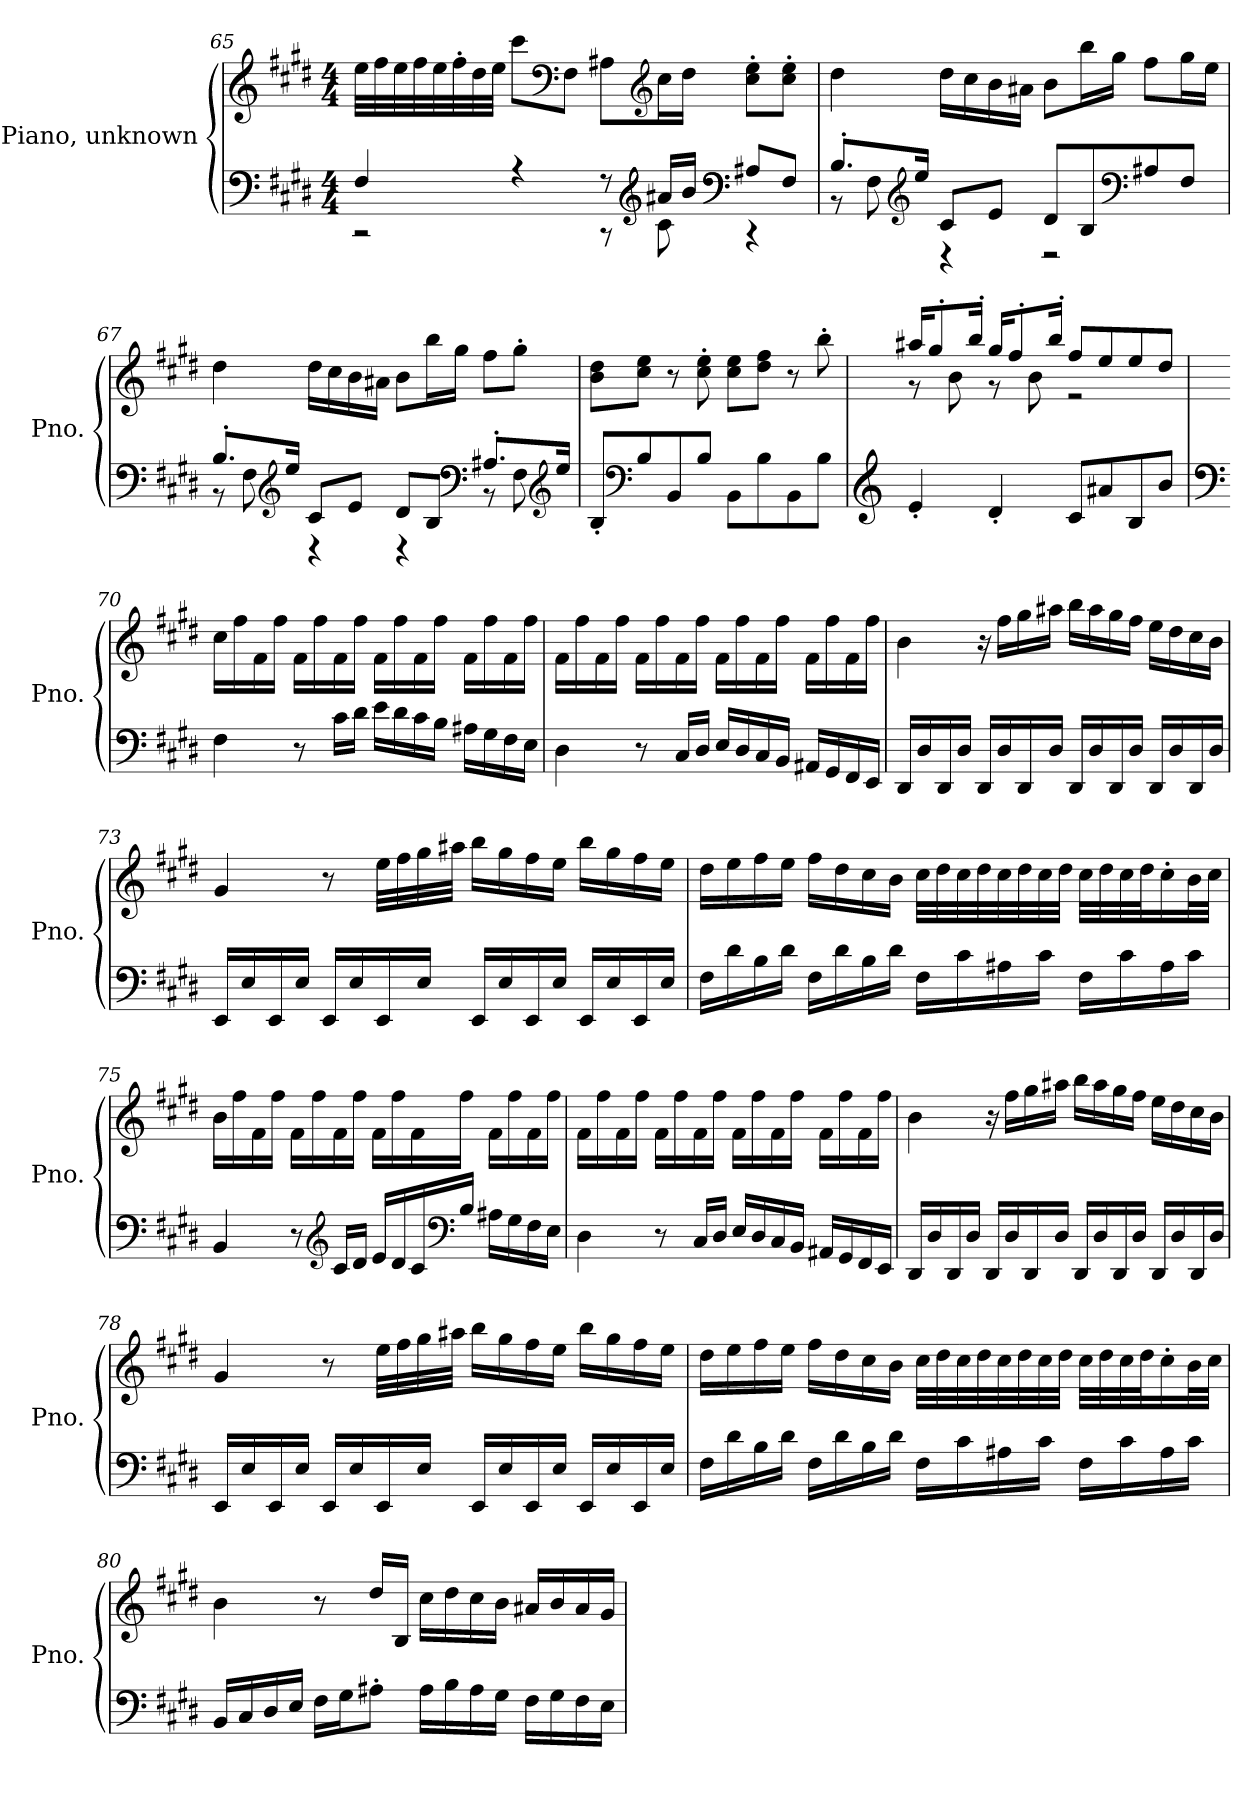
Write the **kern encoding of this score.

**kern	**kern
*part1	*part1
*staff2	*staff1
*I"Piano, unknown	*
*I'Pno.	*
*clefF4	*clefG2
*k[f#c#g#d#]	*k[f#c#g#d#]
*M4/4	*M4/4
=65	=65
*^	*
4F#/	2r	32ee\LLL
.	.	32ff#\
.	.	32ee\
.	.	32ff#\
.	.	32ee\
.	.	32ff#'\
.	.	32dd#\
.	.	32ee\JJJ
4r	.	8ccc#\L
*	*	*clefF4
.	.	8F#\J
8r	8r	8A#X\L
*clefG2	*	*clefG2
16a#X/LL	8c#\	16cc#\L
16b/JJ	.	16dd#\JJ
*clefF4	*	*
8A#X/L	4r	8cc#\' 8ee\'L
8F#/J	.	8cc#\' 8ee\'J
!!LO:LB:g=z
=66	=66	=66
8.B'/L	8r	4dd#\
.	8F#\	.
*clefG2	*	*
16ee/Jk	.	.
8c#/L	4r	16dd#\LL
.	.	16cc#\
8e/J	.	16b\
.	.	16a#X\JJ
8d#/L	2r	8b\L
8B/	.	16bb\L
.	.	16gg#\JJ
*clefF4	*	*
8A#X/	.	8ff#\L
8F#/J	.	16gg#\L
.	.	16ee\JJ
=67	=67	=67
8.B'/L	8r	4dd#\
.	8F#\	.
*clefG2	*	*
16ee/Jk	.	.
8c#/L	4r	16dd#\LL
.	.	16cc#\
8e/J	.	16b\
.	.	16a#X\JJ
8d#/L	4r	8b\L
8B/J	.	16bb\L
.	.	16gg#\JJ
*clefF4	*	*
8.A#X'/L	8r	8ff#\L
.	8F#\	8gg#'\J
*clefG2	*	*
16ee/Jk	.	.
*v	*v	*
!!LO:LB:g=z
=68	=68
8B'/L	8b\ 8dd#\L
*clefF4	*
8B/	8cc#\ 8ee\J
8BB/	8r
8B/J	8cc#\' 8ee\'
8BB\L	8cc#\ 8ee\L
8B\	8dd#\ 8ff#\J
8BB\	8r
8B\J	8bb'\
=69	=69
*clefG2	*
*	*^
4e'/	16aa#X/KL	8r
.	8gg#'/	.
.	.	8b\
.	16bb'/Jk	.
4d#'/	16gg#/KL	8r
.	8ff#'/	.
.	.	8b\
.	16bb'/Jk	.
8c#/L	8ff#/L	2r
8a#X/	8ee/	.
8B/	8ee/	.
8b/J	8dd#/J	.
*	*v	*v
=70	=70
*clefF4	*
4F#\	16cc#\LL
.	16ff#\
.	16f#\
.	16ff#\JJ
8r	16f#\LL
.	16ff#\
16c#\LL	16f#\
16d#\JJ	16ff#\JJ
16e\LL	16f#\LL
16d#\	16ff#\
16c#\	16f#\
16B\JJ	16ff#\JJ
16A#X\LL	16f#\LL
16G#\	16ff#\
16F#\	16f#\
16E\JJ	16ff#\JJ
!!LO:LB:g=z
=71	=71
4D#\	16f#\LL
.	16ff#\
.	16f#\
.	16ff#\JJ
8r	16f#\LL
.	16ff#\
16C#/LL	16f#\
16D#/JJ	16ff#\JJ
16E/LL	16f#\LL
16D#/	16ff#\
16C#/	16f#\
16BB/JJ	16ff#\JJ
16AA#X/LL	16f#\LL
16GG#/	16ff#\
16FF#/	16f#\
16EE/JJ	16ff#\JJ
=72	=72
16DD#/LL	4b\
16D#/	.
16DD#/	.
16D#/JJ	.
16DD#/LL	16r
16D#/	16ff#\LL
16DD#/	16gg#\
16D#/JJ	16aa#X\JJ
16DD#/LL	16bb\LL
16D#/	16aa#\
16DD#/	16gg#\
16D#/JJ	16ff#\JJ
16DD#/LL	16ee\LL
16D#/	16dd#\
16DD#/	16cc#\
16D#/JJ	16b\JJ
!!LO:LB:g=z
=73	=73
16EE/LL	4g#/
16E/	.
16EE/	.
16E/JJ	.
16EE/LL	8r
16E/	.
16EE/	32ee\LLL
.	32ff#\
16E/JJ	32gg#\
.	32aa#X\JJJ
16EE/LL	16bb\LL
16E/	16gg#\
16EE/	16ff#\
16E/JJ	16ee\JJ
16EE/LL	16bb\LL
16E/	16gg#\
16EE/	16ff#\
16E/JJ	16ee\JJ
=74	=74
16F#\LL	16dd#\LL
16d#\	16ee\
16B\	16ff#\
16d#\JJ	16ee\JJ
16F#\LL	16ff#\LL
16d#\	16dd#\
16B\	16cc#\
16d#\JJ	16b\JJ
16F#\LL	32cc#\LLL
.	32dd#\
16c#\	32cc#\
.	32dd#\
16A#X\	32cc#\
.	32dd#\
16c#\JJ	32cc#\
.	32dd#\JJJ
16F#\LL	32cc#\LLL
.	32dd#\
16c#\	32cc#\
.	32dd#\J
16A#\	16cc#'\
16c#\JJ	32b\L
.	32cc#\JJJ
!!LO:PB:g=z
=75	=75
4BB/	16b\LL
.	16ff#\
.	16f#\
.	16ff#\JJ
8r	16f#\LL
.	16ff#\
*clefG2	*
16c#/LL	16f#\
16d#/JJ	16ff#\JJ
16e/LL	16f#\LL
16d#/	16ff#\
16c#/	16f#\
*clefF4	*
16B/JJ	16ff#\JJ
16A#X\LL	16f#\LL
16G#\	16ff#\
16F#\	16f#\
16E\JJ	16ff#\JJ
=76	=76
4D#\	16f#\LL
.	16ff#\
.	16f#\
.	16ff#\JJ
8r	16f#\LL
.	16ff#\
16C#/LL	16f#\
16D#/JJ	16ff#\JJ
16E/LL	16f#\LL
16D#/	16ff#\
16C#/	16f#\
16BB/JJ	16ff#\JJ
16AA#X/LL	16f#\LL
16GG#/	16ff#\
16FF#/	16f#\
16EE/JJ	16ff#\JJ
!!LO:LB:g=z
=77	=77
16DD#/LL	4b\
16D#/	.
16DD#/	.
16D#/JJ	.
16DD#/LL	16r
16D#/	16ff#\LL
16DD#/	16gg#\
16D#/JJ	16aa#X\JJ
16DD#/LL	16bb\LL
16D#/	16aa#\
16DD#/	16gg#\
16D#/JJ	16ff#\JJ
16DD#/LL	16ee\LL
16D#/	16dd#\
16DD#/	16cc#\
16D#/JJ	16b\JJ
=78	=78
16EE/LL	4g#/
16E/	.
16EE/	.
16E/JJ	.
16EE/LL	8r
16E/	.
16EE/	32ee\LLL
.	32ff#\
16E/JJ	32gg#\
.	32aa#X\JJJ
16EE/LL	16bb\LL
16E/	16gg#\
16EE/	16ff#\
16E/JJ	16ee\JJ
16EE/LL	16bb\LL
16E/	16gg#\
16EE/	16ff#\
16E/JJ	16ee\JJ
!!LO:LB:g=z
=79	=79
16F#\LL	16dd#\LL
16d#\	16ee\
16B\	16ff#\
16d#\JJ	16ee\JJ
16F#\LL	16ff#\LL
16d#\	16dd#\
16B\	16cc#\
16d#\JJ	16b\JJ
16F#\LL	32cc#\LLL
.	32dd#\
16c#\	32cc#\
.	32dd#\
16A#X\	32cc#\
.	32dd#\
16c#\JJ	32cc#\
.	32dd#\JJJ
16F#\LL	32cc#\LLL
.	32dd#\
16c#\	32cc#\
.	32dd#\J
16A#\	16cc#'\
16c#\JJ	32b\L
.	32cc#\JJJ
=80	=80
16BB/LL	4b\
16C#/	.
16D#/	.
16E/JJ	.
16F#\LL	8r
16G#\J	.
8A#X'\J	16dd#/LL
.	16B/JJ
16A#\LL	16cc#\LL
16B\	16dd#\
16A#\	16cc#\
16G#\JJ	16b\JJ
16F#\LL	16a#X/LL
16G#\	16b/
16F#\	16a#/
16E\JJ	16g#/JJ
=	=
*-	*-
